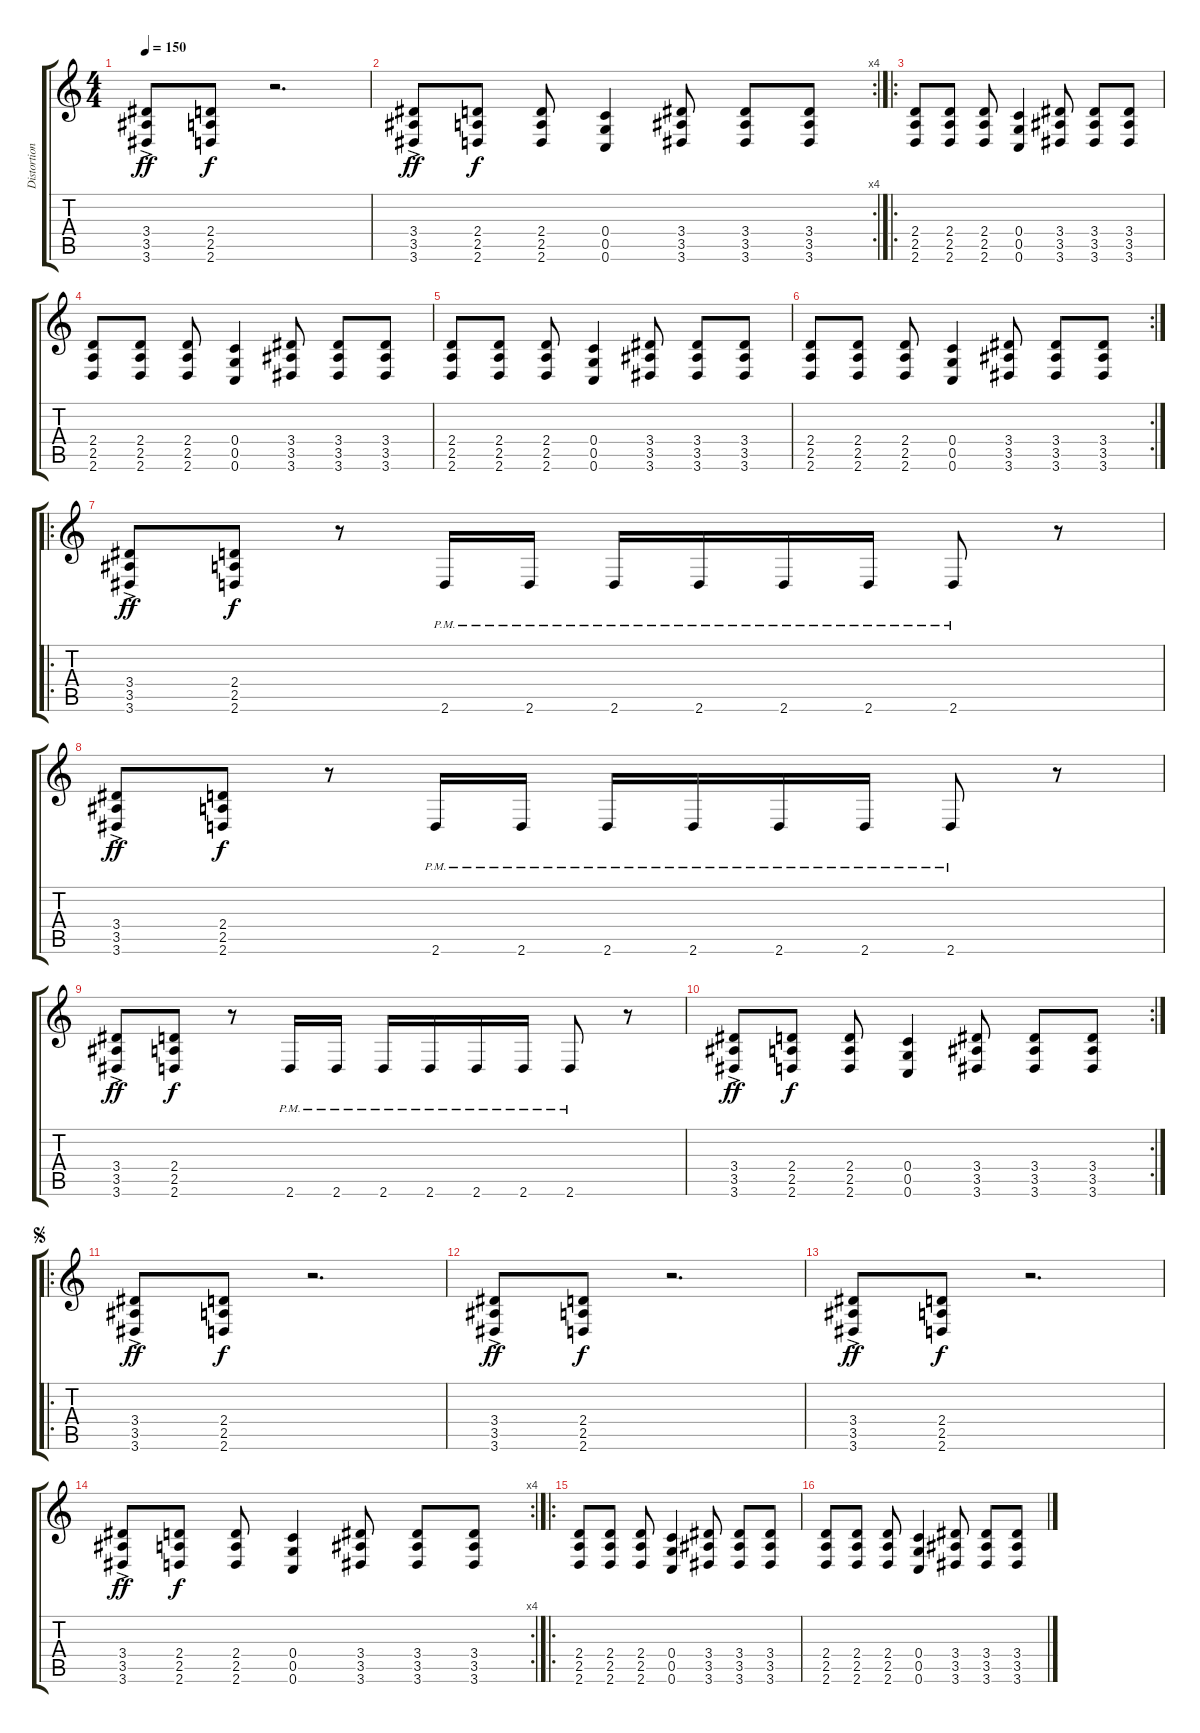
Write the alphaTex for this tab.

\track ("Distortion Guitar" "Distortion") {instrument distortionguitar}
\staff {score tabs}
\tuning (D4 A3 F3 C3 G2 C2) {hide}
\ts (4 4)
\tempo 150
\clef g2
\ks c
(3.4{ac} 3.5{ac} 3.6{ac}).8{dy ff} (2.4 2.5 2.6).8{dy f} r.2{d} |
\rc 4
(3.4{ac} 3.5{ac} 3.6{ac}).8{dy ff} (2.4 2.5 2.6).8{dy f} (2.4 2.5 2.6).8 (0.4 0.5 0.6).4 (3.4 3.5 3.6).8 (3.4 3.5 3.6).8 (3.4 3.5 3.6).8 |
\ro
(2.4 2.5 2.6).8 (2.4 2.5 2.6).8 (2.4 2.5 2.6).8 (0.4 0.5 0.6).4 (3.4 3.5 3.6).8 (3.4 3.5 3.6).8 (3.4 3.5 3.6).8 |
(2.4 2.5 2.6).8 (2.4 2.5 2.6).8 (2.4 2.5 2.6).8 (0.4 0.5 0.6).4 (3.4 3.5 3.6).8 (3.4 3.5 3.6).8 (3.4 3.5 3.6).8 |
(2.4 2.5 2.6).8 (2.4 2.5 2.6).8 (2.4 2.5 2.6).8 (0.4 0.5 0.6).4 (3.4 3.5 3.6).8 (3.4 3.5 3.6).8 (3.4 3.5 3.6).8 |
\rc 2
(2.4 2.5 2.6).8 (2.4 2.5 2.6).8 (2.4 2.5 2.6).8 (0.4 0.5 0.6).4 (3.4 3.5 3.6).8 (3.4 3.5 3.6).8 (3.4 3.5 3.6).8 |
\ro
(3.4{ac} 3.5{ac} 3.6{ac}).8{dy ff} (2.4 2.5 2.6).8{dy f} r.8 2.6{pm}.16 2.6{pm}.16 2.6{pm}.16 2.6{pm}.16 2.6{pm}.16 2.6{pm}.16 2.6{pm}.8 r.8 |
(3.4{ac} 3.5{ac} 3.6{ac}).8{dy ff} (2.4 2.5 2.6).8{dy f} r.8 2.6{pm}.16 2.6{pm}.16 2.6{pm}.16 2.6{pm}.16 2.6{pm}.16 2.6{pm}.16 2.6{pm}.8 r.8 |
(3.4{ac} 3.5{ac} 3.6{ac}).8{dy ff} (2.4 2.5 2.6).8{dy f} r.8 2.6{pm}.16 2.6{pm}.16 2.6{pm}.16 2.6{pm}.16 2.6{pm}.16 2.6{pm}.16 2.6{pm}.8 r.8 |
\rc 2
(3.4{ac} 3.5{ac} 3.6{ac}).8{dy ff} (2.4 2.5 2.6).8{dy f} (2.4 2.5 2.6).8 (0.4 0.5 0.6).4 (3.4 3.5 3.6).8 (3.4 3.5 3.6).8 (3.4 3.5 3.6).8 |
\ro
\jump segno
(3.4{ac} 3.5{ac} 3.6{ac}).8{dy ff} (2.4 2.5 2.6).8{dy f} r.2{d} |
(3.4{ac} 3.5{ac} 3.6{ac}).8{dy ff} (2.4 2.5 2.6).8{dy f} r.2{d} |
(3.4{ac} 3.5{ac} 3.6{ac}).8{dy ff} (2.4 2.5 2.6).8{dy f} r.2{d} |
\rc 4
(3.4{ac} 3.5{ac} 3.6{ac}).8{dy ff} (2.4 2.5 2.6).8{dy f} (2.4 2.5 2.6).8 (0.4 0.5 0.6).4 (3.4 3.5 3.6).8 (3.4 3.5 3.6).8 (3.4 3.5 3.6).8 |
\ro
(2.4 2.5 2.6).8 (2.4 2.5 2.6).8 (2.4 2.5 2.6).8 (0.4 0.5 0.6).4 (3.4 3.5 3.6).8 (3.4 3.5 3.6).8 (3.4 3.5 3.6).8 |
(2.4 2.5 2.6).8 (2.4 2.5 2.6).8 (2.4 2.5 2.6).8 (0.4 0.5 0.6).4 (3.4 3.5 3.6).8 (3.4 3.5 3.6).8 (3.4 3.5 3.6).8
